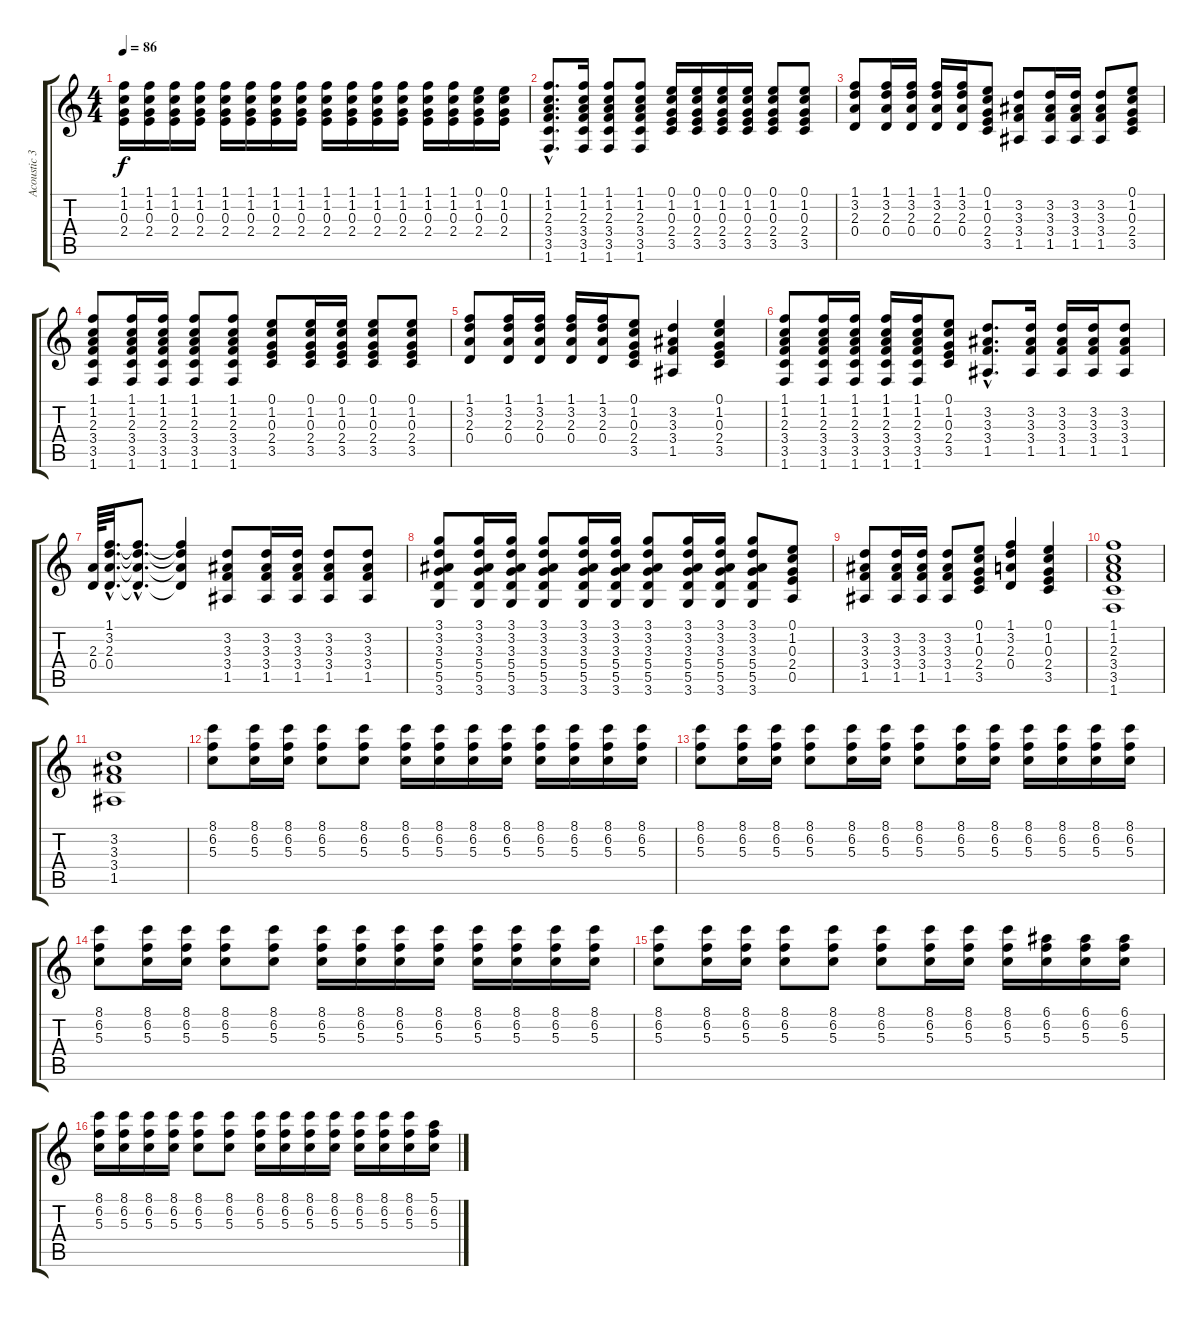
\track ("Acoustic 3" "Acoustic 3") {instrument acousticguitarsteel}
\staff {score tabs}
\tuning (E4 B3 G3 D3 A2 E2) {hide}
\ts (4 4)
\tempo 86
\clef g2
\ks c
(1.1 1.2 0.3 2.4).16{dy f} (1.1 1.2 0.3 2.4).16 (1.1 1.2 0.3 2.4).16 (1.1 1.2 0.3 2.4).16 (1.1 1.2 0.3 2.4).16 (1.1 1.2 0.3 2.4).16 (1.1 1.2 0.3 2.4).16 (1.1 1.2 0.3 2.4).16 (1.1 1.2 0.3 2.4).16 (1.1 1.2 0.3 2.4).16 (1.1 1.2 0.3 2.4).16 (1.1 1.2 0.3 2.4).16 (1.1 1.2 0.3 2.4).16 (1.1 1.2 0.3 2.4).16 (0.1 1.2 0.3 2.4).16 (0.1 1.2 0.3 2.4).16 |
(1.1{hac} 1.2{hac} 2.3{hac} 3.4{hac} 3.5{hac} 1.6{hac}).8{d} (1.1 1.2 2.3 3.4 3.5 1.6).16 (1.1 1.2 2.3 3.4 3.5 1.6).8 (1.1 1.2 2.3 3.4 3.5 1.6).8 (0.1 1.2 0.3 2.4 3.5).16 (0.1 1.2 0.3 2.4 3.5).16 (0.1 1.2 0.3 2.4 3.5).16 (0.1 1.2 0.3 2.4 3.5).16 (0.1 1.2 0.3 2.4 3.5).8 (0.1 1.2 0.3 2.4 3.5).8 |
(1.1 3.2 2.3 0.4).8 (1.1 3.2 2.3 0.4).16 (1.1 3.2 2.3 0.4).16 (1.1 3.2 2.3 0.4).16 (1.1 3.2 2.3 0.4).16 (0.1 1.2 0.3 2.4 3.5).8 (3.2 3.3 3.4 1.5).8 (3.2 3.3 3.4 1.5).16 (3.2 3.3 3.4 1.5).16 (3.2 3.3 3.4 1.5).8 (0.1 1.2 0.3 2.4 3.5).8 |
(1.1 1.2 2.3 3.4 3.5 1.6).8 (1.1 1.2 2.3 3.4 3.5 1.6).16 (1.1 1.2 2.3 3.4 3.5 1.6).16 (1.1 1.2 2.3 3.4 3.5 1.6).8 (1.1 1.2 2.3 3.4 3.5 1.6).8 (0.1 1.2 0.3 2.4 3.5).8 (0.1 1.2 0.3 2.4 3.5).16 (0.1 1.2 0.3 2.4 3.5).16 (0.1 1.2 0.3 2.4 3.5).8 (0.1 1.2 0.3 2.4 3.5).8 |
(1.1 3.2 2.3 0.4).8 (1.1 3.2 2.3 0.4).16 (1.1 3.2 2.3 0.4).16 (1.1 3.2 2.3 0.4).16 (1.1 3.2 2.3 0.4).16 (0.1 1.2 0.3 2.4 3.5).8 (3.2 3.3 3.4 1.5).4 (0.1 1.2 0.3 2.4 3.5).4 |
(1.1 1.2 2.3 3.4 3.5 1.6).8 (1.1 1.2 2.3 3.4 3.5 1.6).16 (1.1 1.2 2.3 3.4 3.5 1.6).16 (1.1 1.2 2.3 3.4 3.5 1.6).16 (1.1 1.2 2.3 3.4 3.5 1.6).16 (0.1 1.2 0.3 2.4 3.5).8 (3.2{hac} 3.3{hac} 3.4{hac} 1.5{hac}).8{d} (3.2 3.3 3.4 1.5).16 (3.2 3.3 3.4 1.5).16 (3.2 3.3 3.4 1.5).16 (3.2 3.3 3.4 1.5).8 |
(2.3 0.4).64 (1.1{hac} 3.2{hac} 2.3{hac} 0.4{hac}).32{d} (1.1{hac t} 3.2{hac t} 2.3{hac t} 0.4{hac t}).8{d} (1.1{t} 3.2{t} 2.3{t} 0.4{t}).4 (3.2 3.3 3.4 1.5).8 (3.2 3.3 3.4 1.5).16 (3.2 3.3 3.4 1.5).16 (3.2 3.3 3.4 1.5).8 (3.2 3.3 3.4 1.5).8 |
(3.1 3.2 3.3 5.4 5.5 3.6).8 (3.1 3.2 3.3 5.4 5.5 3.6).16 (3.1 3.2 3.3 5.4 5.5 3.6).16 (3.1 3.2 3.3 5.4 5.5 3.6).8 (3.1 3.2 3.3 5.4 5.5 3.6).16 (3.1 3.2 3.3 5.4 5.5 3.6).16 (3.1 3.2 3.3 5.4 5.5 3.6).8 (3.1 3.2 3.3 5.4 5.5 3.6).16 (3.1 3.2 3.3 5.4 5.5 3.6).16 (3.1 3.2 3.3 5.4 5.5 3.6).8 (0.1 1.2 0.3 2.4 0.5).8 |
(3.2 3.3 3.4 1.5).8 (3.2 3.3 3.4 1.5).16 (3.2 3.3 3.4 1.5).16 (3.2 3.3 3.4 1.5).8 (0.1 1.2 0.3 2.4 3.5).8 (1.1 3.2 2.3 0.4).4 (0.1 1.2 0.3 2.4 3.5).4 |
(1.1 1.2 2.3 3.4 3.5 1.6).1 |
(3.2 3.3 3.4 1.5).1 |
(8.1 6.2 5.3).8 (8.1 6.2 5.3).16 (8.1 6.2 5.3).16 (8.1 6.2 5.3).8 (8.1 6.2 5.3).8 (8.1 6.2 5.3).16 (8.1 6.2 5.3).16 (8.1 6.2 5.3).16 (8.1 6.2 5.3).16 (8.1 6.2 5.3).16 (8.1 6.2 5.3).16 (8.1 6.2 5.3).16 (8.1 6.2 5.3).16 |
(8.1 6.2 5.3).8 (8.1 6.2 5.3).16 (8.1 6.2 5.3).16 (8.1 6.2 5.3).8 (8.1 6.2 5.3).16 (8.1 6.2 5.3).16 (8.1 6.2 5.3).8 (8.1 6.2 5.3).16 (8.1 6.2 5.3).16 (8.1 6.2 5.3).16 (8.1 6.2 5.3).16 (8.1 6.2 5.3).16 (8.1 6.2 5.3).16 |
(8.1 6.2 5.3).8 (8.1 6.2 5.3).16 (8.1 6.2 5.3).16 (8.1 6.2 5.3).8 (8.1 6.2 5.3).8 (8.1 6.2 5.3).16 (8.1 6.2 5.3).16 (8.1 6.2 5.3).16 (8.1 6.2 5.3).16 (8.1 6.2 5.3).16 (8.1 6.2 5.3).16 (8.1 6.2 5.3).16 (8.1 6.2 5.3).16 |
(8.1 6.2 5.3).8 (8.1 6.2 5.3).16 (8.1 6.2 5.3).16 (8.1 6.2 5.3).8 (8.1 6.2 5.3).8 (8.1 6.2 5.3).8 (8.1 6.2 5.3).16 (8.1 6.2 5.3).16 (8.1 6.2 5.3).16 (6.1 6.2 5.3).16 (6.1 6.2 5.3).16 (6.1 6.2 5.3).16 |
(8.1 6.2 5.3).16 (8.1 6.2 5.3).16 (8.1 6.2 5.3).16 (8.1 6.2 5.3).16 (8.1 6.2 5.3).8 (8.1 6.2 5.3).8 (8.1 6.2 5.3).16 (8.1 6.2 5.3).16 (8.1 6.2 5.3).16 (8.1 6.2 5.3).16 (8.1 6.2 5.3).16 (8.1 6.2 5.3).16 (8.1 6.2 5.3).16 (5.1 6.2 5.3).16
